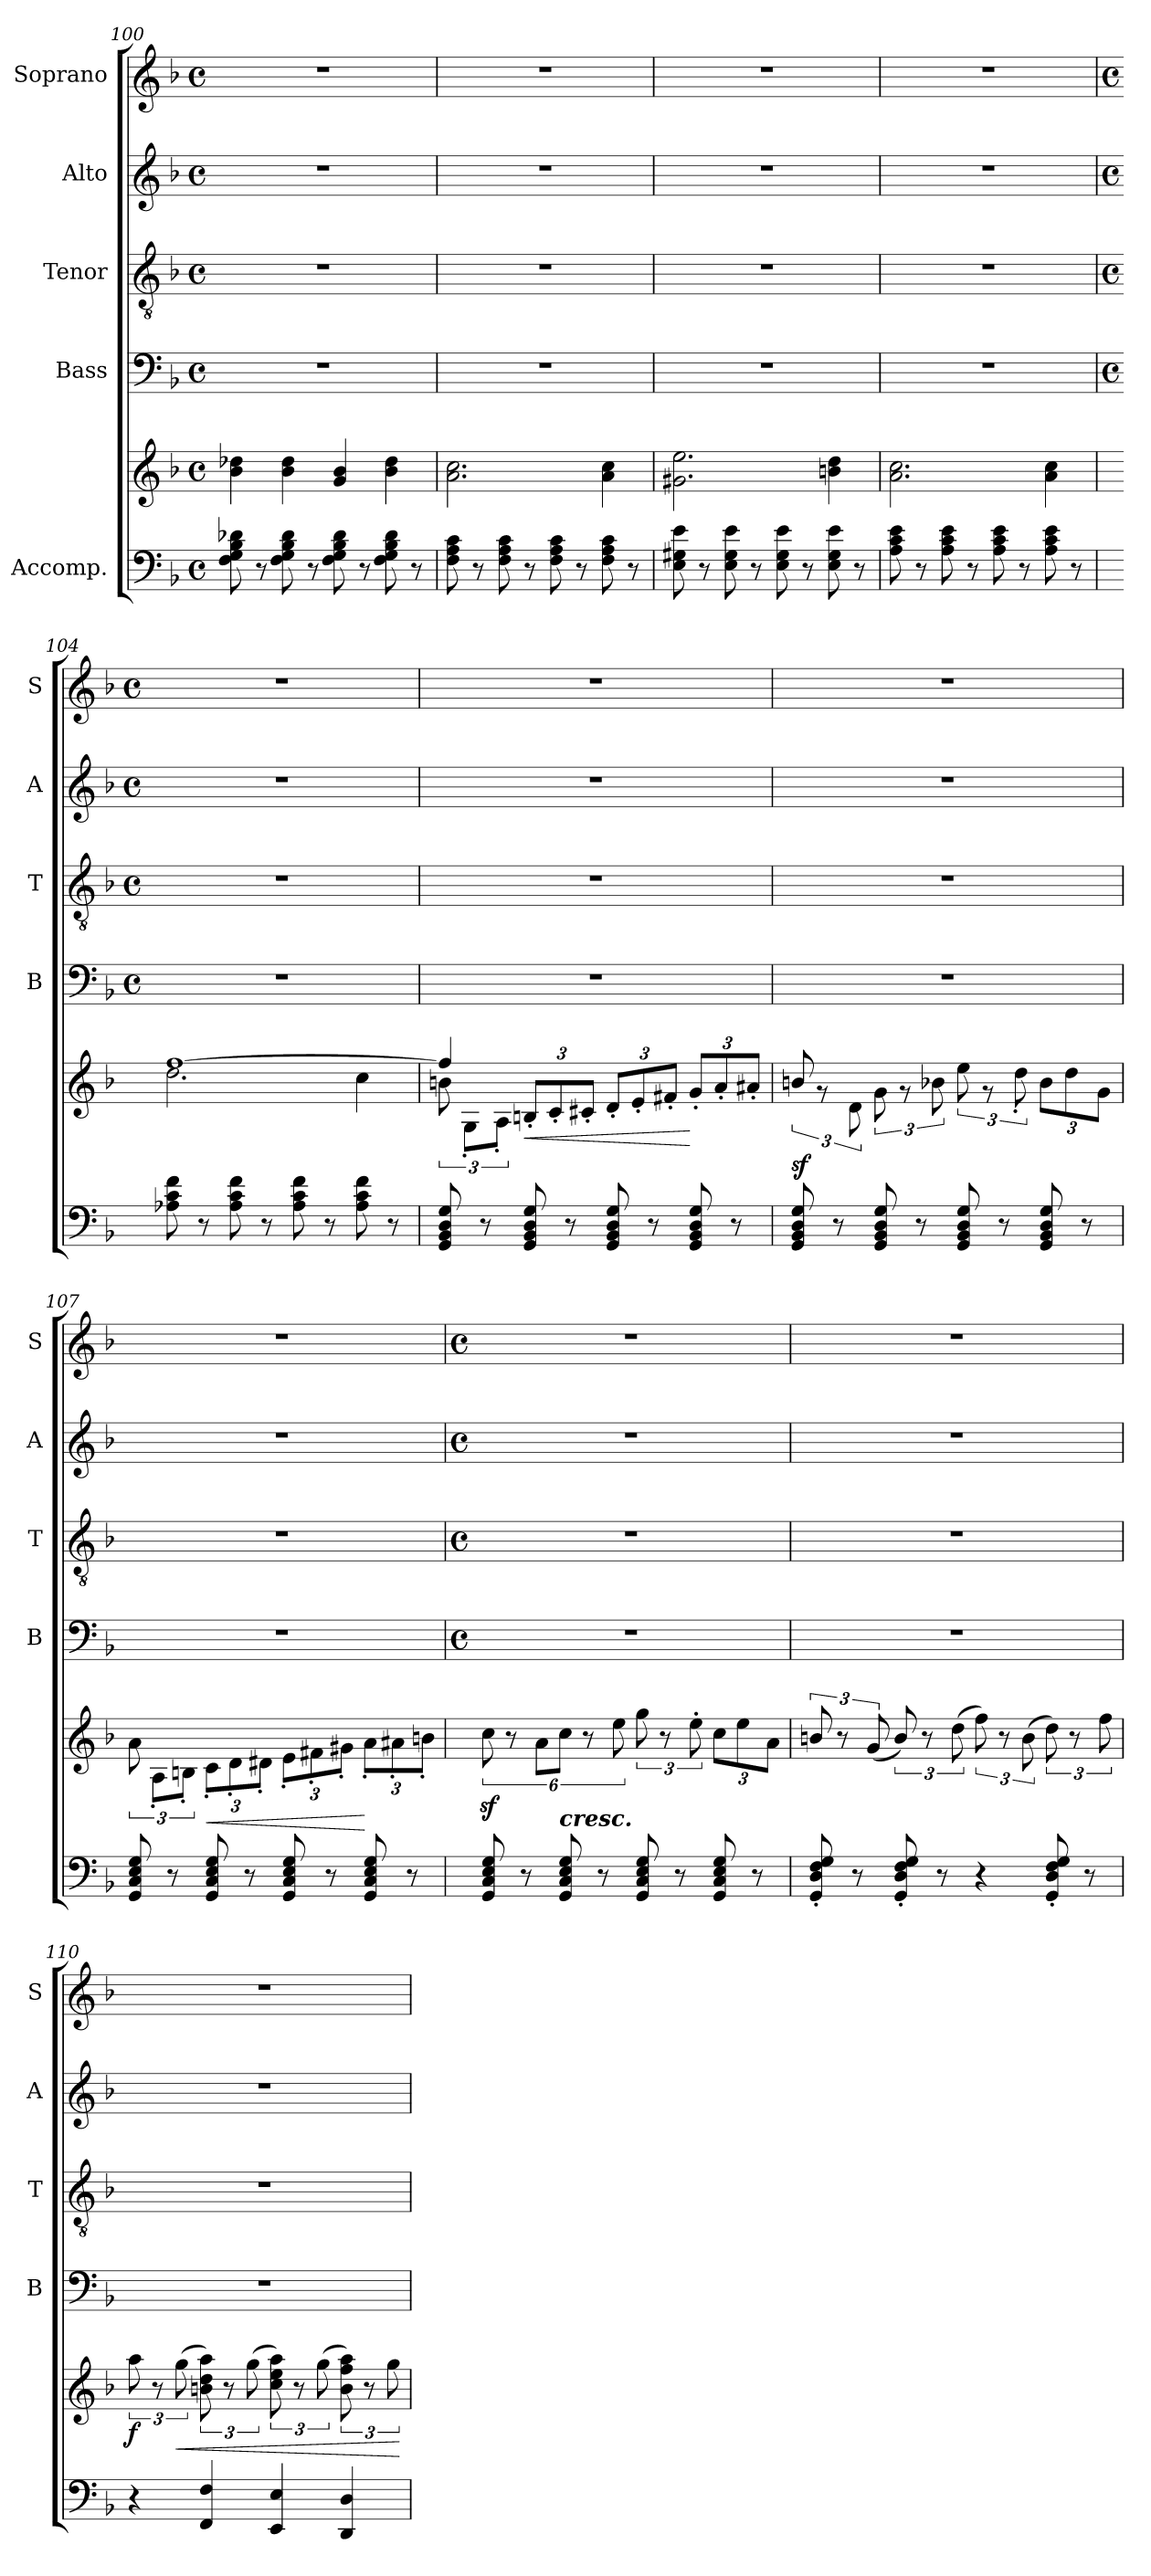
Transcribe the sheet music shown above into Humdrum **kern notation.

**kern	**kern	**dynam	**kern	**kern	**kern	**kern
*part5	*part5	*part5	*part4	*part3	*part2	*part1
*staff6	*staff5	*staff5/6	*staff4	*staff3	*staff2	*staff1
*I"Accomp.	*	*	*I"Bass	*I"Tenor	*I"Alto	*I"Soprano
*	*	*	*I'B	*I'T	*I'A	*I'S
*clefF4	*clefG2	*	*clefF4	*clefGv2	*clefG2	*clefG2
*k[b-]	*k[b-]	*	*k[b-]	*k[b-]	*k[b-]	*k[b-]
*F:	*F:	*	*F:	*F:	*F:	*F:
*M4/4	*M4/4	*	*M4/4	*M4/4	*M4/4	*M4/4
*met(c)	*met(c)	*	*met(c)	*met(c)	*met(c)	*met(c)
=100	=100	=100	=100	=100	=100	=100
8F 8G 8B- 8d-X	4b- 4dd-X	.	1r	1r	1r	1r
8r	.	.	.	.	.	.
8F 8G 8B- 8d-	4b- 4dd-	.	.	.	.	.
8r	.	.	.	.	.	.
8F 8G 8B- 8d-	4g 4b-	.	.	.	.	.
8r	.	.	.	.	.	.
8F 8G 8B- 8d-	4b- 4dd-	.	.	.	.	.
8r	.	.	.	.	.	.
=101	=101	=101	=101	=101	=101	=101
8F 8A 8c	2.a 2.cc	.	1r	1r	1r	1r
8r	.	.	.	.	.	.
8F 8A 8c	.	.	.	.	.	.
8r	.	.	.	.	.	.
8F 8A 8c	.	.	.	.	.	.
8r	.	.	.	.	.	.
8F 8A 8c	4a 4cc	.	.	.	.	.
8r	.	.	.	.	.	.
=102	=102	=102	=102	=102	=102	=102
8E 8G#X 8e	2.g#X 2.ee	.	1r	1r	1r	1r
8r	.	.	.	.	.	.
8E 8G# 8e	.	.	.	.	.	.
8r	.	.	.	.	.	.
8E 8G# 8e	.	.	.	.	.	.
8r	.	.	.	.	.	.
8E 8G# 8e	4bn 4dd	.	.	.	.	.
8r	.	.	.	.	.	.
=103	=103	=103	=103	=103	=103	=103
8A 8c 8e	2.a 2.cc	.	1r	1r	1r	1r
8r	.	.	.	.	.	.
8A 8c 8e	.	.	.	.	.	.
8r	.	.	.	.	.	.
8A 8c 8e	.	.	.	.	.	.
8r	.	.	.	.	.	.
8A 8c 8e	4a 4cc	.	.	.	.	.
8r	.	.	.	.	.	.
!!LO:LB:g=z
=104	=104	=104	=104	=104	=104	=104
*	*	*	*M4/4	*M4/4	*M4/4	*M4/4
*	*	*	*met(c)	*met(c)	*met(c)	*met(c)
*	*^	*	*	*	*	*
8A-X 8c 8f	[1ff/	2.dd	.	1r	1r	1r	1r
8r	.	.	.	.	.	.	.
8A- 8c 8f	.	.	.	.	.	.	.
8r	.	.	.	.	.	.	.
8A- 8c 8f	.	.	.	.	.	.	.
8r	.	.	.	.	.	.	.
8A- 8c 8f	.	4cc	.	.	.	.	.
8r	.	.	.	.	.	.	.
=105	=105	=105	=105	=105	=105	=105	=105
8GG 8BB- 8D 8G	4ff/]	12bn	.	1r	1r	1r	1r
.	.	12G'L	.	.	.	.	.
8r	.	.	.	.	.	.	.
.	.	12A'J	.	.	.	.	.
!	!	!	!LO:HP:b	!	!	!	!
8GG 8BB- 8D 8G	4ryy	12Bn'L	<	.	.	.	.
.	.	12c'	.	.	.	.	.
8r	.	.	.	.	.	.	.
.	.	12c#X'J	.	.	.	.	.
8GG 8BB- 8D 8G	2ryy	12d'L	.	.	.	.	.
.	.	12e'	.	.	.	.	.
8r	.	.	.	.	.	.	.
.	.	12f#X'J	.	.	.	.	.
8GG 8BB- 8D 8G	.	12g'L	[	.	.	.	.
.	.	12a'	.	.	.	.	.
8r	.	.	.	.	.	.	.
.	.	12a#X'J	.	.	.	.	.
=106	=106	=106	=106	=106	=106	=106	=106
!	!	!	!LO:DY:b	!	!	!	!
8GG 8BB- 8D 8G	1ryy	12bn/	sf	1r	1r	1r	1r
.	.	12r	.	.	.	.	.
8r	.	.	.	.	.	.	.
.	.	12d	.	.	.	.	.
8GG 8BB- 8D 8G	.	12g	.	.	.	.	.
.	.	12r	.	.	.	.	.
8r	.	.	.	.	.	.	.
.	.	12b-X	.	.	.	.	.
8GG 8BB- 8D 8G	.	12ee	.	.	.	.	.
.	.	12r	.	.	.	.	.
8r	.	.	.	.	.	.	.
.	.	12dd'	.	.	.	.	.
8GG 8BB- 8D 8G	.	12b-L	.	.	.	.	.
.	.	12dd	.	.	.	.	.
8r	.	.	.	.	.	.	.
.	.	12gJ	.	.	.	.	.
=107	=107	=107	=107	=107	=107	=107	=107
8GG 8C 8E 8G	1ryy	12a	.	1r	1r	1r	1r
.	.	12A'L	.	.	.	.	.
8r	.	.	.	.	.	.	.
.	.	12Bn'J	.	.	.	.	.
!	!	!	!LO:HP:b	!	!	!	!
8GG 8C 8E 8G	.	12c'L	<	.	.	.	.
.	.	12d'	.	.	.	.	.
8r	.	.	.	.	.	.	.
.	.	12d#X'J	.	.	.	.	.
8GG 8C 8E 8G	.	12e'L	.	.	.	.	.
.	.	12f#X'	.	.	.	.	.
8r	.	.	.	.	.	.	.
.	.	12g#X'J	.	.	.	.	.
8GG 8C 8E 8G	.	12a'L	[	.	.	.	.
.	.	12a#X'	.	.	.	.	.
8r	.	.	.	.	.	.	.
.	.	12bn'J	.	.	.	.	.
*	*v	*v	*	*	*	*	*
!!LO:LB:g=z
=108	=108	=108	=108	=108	=108	=108
*	*	*	*M4/4	*M4/4	*M4/4	*M4/4
*	*	*	*met(c)	*met(c)	*met(c)	*met(c)
8GG 8C 8E 8G	12ccz<	.	1r	1r	1r	1r
.	12r	.	.	.	.	.
8r	.	.	.	.	.	.
.	12aL	.	.	.	.	.
!LO:TX:a:Bi:t=cresc.	!	!	!	!	!	!
8GG 8C 8E 8G	12ccJ	.	.	.	.	.
.	12r	.	.	.	.	.
8r	.	.	.	.	.	.
.	12ee	.	.	.	.	.
8GG 8C 8E 8G	12gg	.	.	.	.	.
.	12r	.	.	.	.	.
8r	.	.	.	.	.	.
.	12ee'	.	.	.	.	.
8GG 8C 8E 8G	12ccL	.	.	.	.	.
.	12ee	.	.	.	.	.
8r	.	.	.	.	.	.
.	12aJ	.	.	.	.	.
=109	=109	=109	=109	=109	=109	=109
8GG' 8D' 8F' 8G'	12bn/	.	1r	1r	1r	1r
.	12r	.	.	.	.	.
8r	.	.	.	.	.	.
.	(<12g	.	.	.	.	.
8GG' 8D' 8F' 8G'	12b/)	.	.	.	.	.
.	12r	.	.	.	.	.
8r	.	.	.	.	.	.
.	(>12dd	.	.	.	.	.
4r	12ff)	.	.	.	.	.
.	12r	.	.	.	.	.
.	(>12b	.	.	.	.	.
8GG' 8D' 8F' 8G'	12dd)	.	.	.	.	.
.	12r	.	.	.	.	.
8r	.	.	.	.	.	.
.	12ff	.	.	.	.	.
=110	=110	=110	=110	=110	=110	=110
!	!	!LO:DY:b	!	!	!	!
4r	12aa	f	1r	1r	1r	1r
.	12r	.	.	.	.	.
!	!	!LO:HP:b	!	!	!	!
.	(>12gg	<	.	.	.	.
4FF 4F	12bn 12dd 12aa)	.	.	.	.	.
.	12r	.	.	.	.	.
.	(>12gg	.	.	.	.	.
4EE 4E	12cc 12ee 12aa)	.	.	.	.	.
.	12r	.	.	.	.	.
.	(>12gg	.	.	.	.	.
4DD 4D	12b 12ff 12aa)	.	.	.	.	.
.	12r	.	.	.	.	.
.	12gg	.	.	.	.	.
.	.	[	.	.	.	.
=	=	=	=	=	=	=
*-	*-	*-	*-	*-	*-	*-
